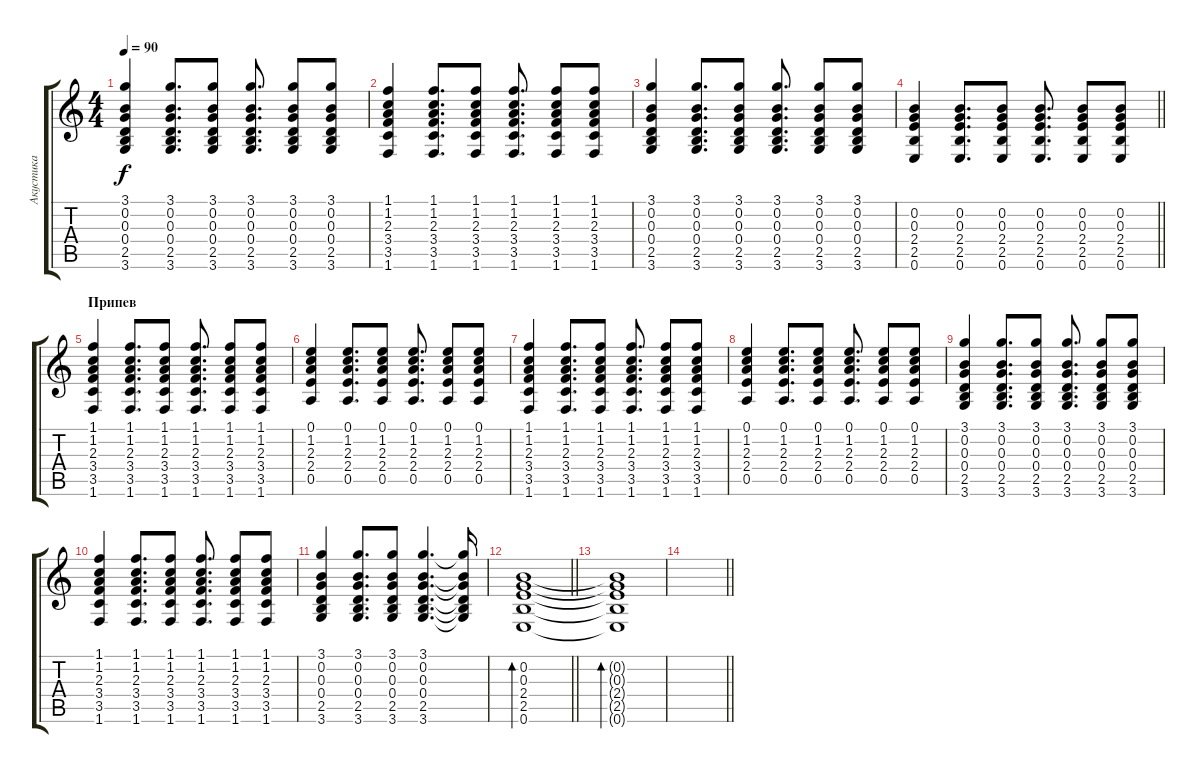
\track ("Акустика" "Акустика") {instrument acousticguitarsteel}
\staff {score tabs}
\tuning (E4 B3 G3 D3 A2 E2) {hide}
\ts (4 4)
\tempo 90
\clef g2
\ks c
(3.1 0.2 0.3 0.4 2.5 3.6).4{dy f} (3.1 0.2 0.3 0.4 2.5 3.6).8{d} (3.1 0.2 0.3 0.4 2.5 3.6).8 (3.1 0.2 0.3 0.4 2.5 3.6).8{d} (3.1 0.2 0.3 0.4 2.5 3.6).8 (3.1 0.2 0.3 0.4 2.5 3.6).8 |
(1.1 1.2 2.3 3.4 3.5 1.6).4 (1.1 1.2 2.3 3.4 3.5 1.6).8{d} (1.1 1.2 2.3 3.4 3.5 1.6).8 (1.1 1.2 2.3 3.4 3.5 1.6).8{d} (1.1 1.2 2.3 3.4 3.5 1.6).8 (1.1 1.2 2.3 3.4 3.5 1.6).8 |
(3.1 0.2 0.3 0.4 2.5 3.6).4 (3.1 0.2 0.3 0.4 2.5 3.6).8{d} (3.1 0.2 0.3 0.4 2.5 3.6).8 (3.1 0.2 0.3 0.4 2.5 3.6).8{d} (3.1 0.2 0.3 0.4 2.5 3.6).8 (3.1 0.2 0.3 0.4 2.5 3.6).8 |
\barLineRight lightlight
(0.2 0.3 2.4 2.5 0.6).4 (0.2 0.3 2.4 2.5 0.6).8{d} (0.2 0.3 2.4 2.5 0.6).8 (0.2 0.3 2.4 2.5 0.6).8{d} (0.2 0.3 2.4 2.5 0.6).8 (0.2 0.3 2.4 2.5 0.6).8 |
\section ("" "Припев")
(1.1 1.2 2.3 3.4 3.5 1.6).4 (1.1 1.2 2.3 3.4 3.5 1.6).8{d} (1.1 1.2 2.3 3.4 3.5 1.6).8 (1.1 1.2 2.3 3.4 3.5 1.6).8{d} (1.1 1.2 2.3 3.4 3.5 1.6).8 (1.1 1.2 2.3 3.4 3.5 1.6).8 |
(0.1 1.2 2.3 2.4 0.5).4 (0.1 1.2 2.3 2.4 0.5).8{d} (0.1 1.2 2.3 2.4 0.5).8 (0.1 1.2 2.3 2.4 0.5).8{d} (0.1 1.2 2.3 2.4 0.5).8 (0.1 1.2 2.3 2.4 0.5).8 |
(1.1 1.2 2.3 3.4 3.5 1.6).4 (1.1 1.2 2.3 3.4 3.5 1.6).8{d} (1.1 1.2 2.3 3.4 3.5 1.6).8 (1.1 1.2 2.3 3.4 3.5 1.6).8{d} (1.1 1.2 2.3 3.4 3.5 1.6).8 (1.1 1.2 2.3 3.4 3.5 1.6).8 |
(0.1 1.2 2.3 2.4 0.5).4 (0.1 1.2 2.3 2.4 0.5).8{d} (0.1 1.2 2.3 2.4 0.5).8 (0.1 1.2 2.3 2.4 0.5).8{d} (0.1 1.2 2.3 2.4 0.5).8 (0.1 1.2 2.3 2.4 0.5).8 |
(3.1 0.2 0.3 0.4 2.5 3.6).4 (3.1 0.2 0.3 0.4 2.5 3.6).8{d} (3.1 0.2 0.3 0.4 2.5 3.6).8 (3.1 0.2 0.3 0.4 2.5 3.6).8{d} (3.1 0.2 0.3 0.4 2.5 3.6).8 (3.1 0.2 0.3 0.4 2.5 3.6).8 |
(1.1 1.2 2.3 3.4 3.5 1.6).4 (1.1 1.2 2.3 3.4 3.5 1.6).8{d} (1.1 1.2 2.3 3.4 3.5 1.6).8 (1.1 1.2 2.3 3.4 3.5 1.6).8{d} (1.1 1.2 2.3 3.4 3.5 1.6).8 (1.1 1.2 2.3 3.4 3.5 1.6).8 |
(3.1 0.2 0.3 0.4 2.5 3.6).4 (3.1 0.2 0.3 0.4 2.5 3.6).8{d} (3.1 0.2 0.3 0.4 2.5 3.6).8 (3.1 0.2 0.3 0.4 2.5 3.6).4{d} (3.1{t} 0.2{t} 0.3{t} 0.4{t} 2.5{t} 3.6{t}).16 |
\barLineRight lightlight
(0.2 0.3 2.4 2.5 0.6).1{bd 240} |
(0.2{t} 0.3{t} 2.4{t} 2.5{t} 0.6{t}).1{bd 240 volume 0} |
\barLineRight lightlight
